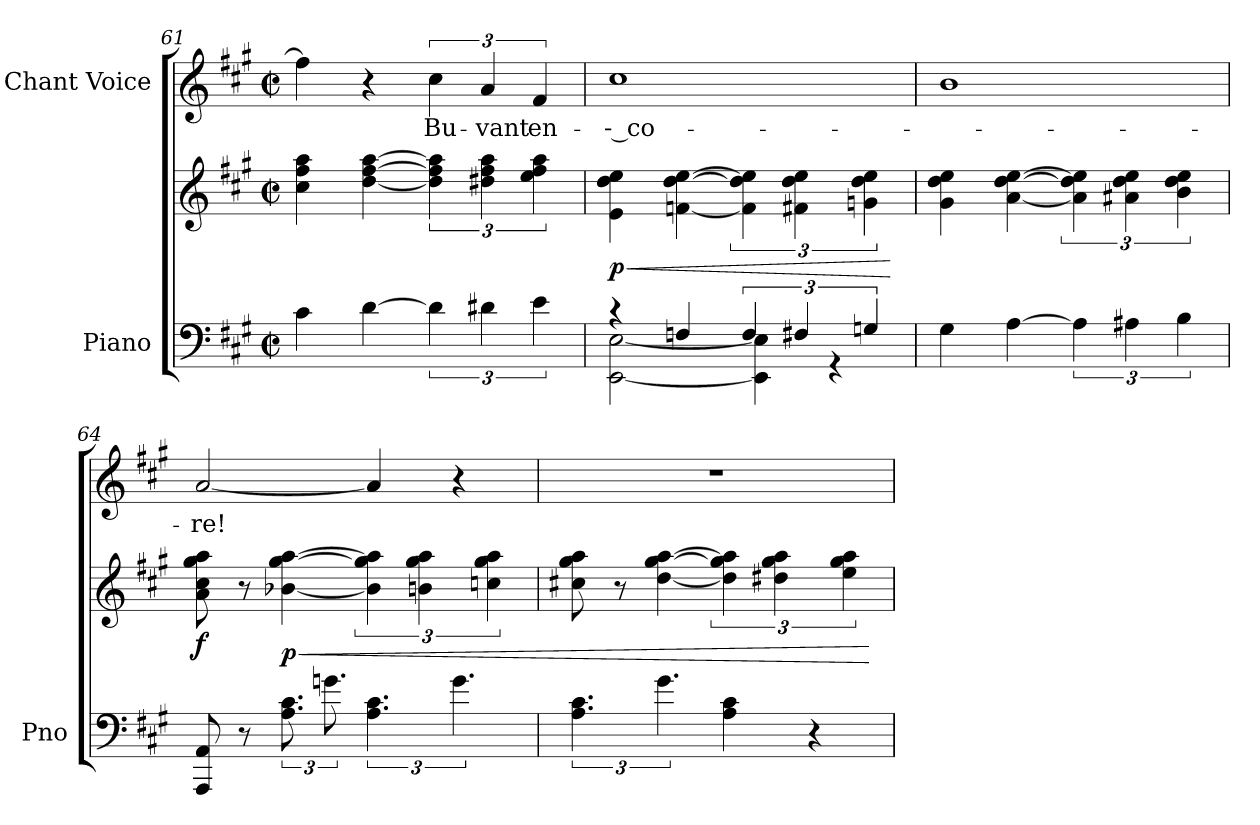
**kern	**kern	**dynam	**kern	**text
*part2	*part2	*part2	*part1	*part1
*staff3	*staff2	*staff2/3	*staff1	*staff1
*I"Piano	*	*	*I"Chant Voice	*
*I'Pno	*	*	*	*
*clefF4	*clefG2	*	*clefG2	*
*k[f#c#g#]	*k[f#c#g#]	*	*k[f#c#g#]	*
*M2/2	*M2/2	*	*M2/2	*
*met(c|)	*met(c|)	*	*met(c|)	*
=61	=61	=61	=61	=61
4c#\	4cc#\ 4ff#\ 4aa\	.	4ff#\]	.
[4d\	[4dd\ [>4ff#\ [4aa\	.	4r	.
6d\]	6dd\] 6ff#\] 6aa\]	.	6cc#\	Bu-
6d#X\	6dd#X\ 6ff#\ 6aa\	.	6a/	-vant
6e\	6ee\ 6ff#\ 6aa\	.	6f#/	en-
=62	=62	=62	=62	=62
*^	*	*	*	*
!	!	!	!LO:HP:b	!	!
!	!	!	!LO:DY:n=1:b	!	!
4r	[2EE\ [2E\	4e\ 4dd\ 4ee\	< p	1cc#	-- co-
4Fn/	.	[4fn\ [<4dd\ [4ee\	.	.	.
6F/	4EE\] 4E\]	6f\] 6dd\] 6ee\]	.	.	.
6F#X/	.	6f#X\ 6dd\ 6ee\	.	.	.
.	4r	.	.	.	.
6Gn/	.	6gn\ 6dd\ 6ee\	.	.	.
*v	*v	*	*	*	*
.	.	[	.	.
=63	=63	=63	=63	=63
4G#\	4g#\ 4dd\ 4ee\	.	1b	.
[4A\	[<4a\ [<4dd\ [4ee\	.	.	.
6A\]	6a\] 6dd\] 6ee\]	.	.	.
6A#X\	6a#X\ 6dd\ 6ee\	.	.	.
6B\	6b\ 6dd\ 6ee\	.	.	.
=64	=64	=64	=64	=64
!	!	!LO:DY:b	!	!
8AAA/ 8AA/	8a\ 8cc#\ 8gg#\ 8aa\	f	[2a/	-re!
8r	8r	.	.	.
!	!	!LO:HP:b	!	!
!	!	!LO:DY:n=1:b	!	!
12.A\ 12.c#\	[4b-X\ [>4gg#\ [4aa\	< p	.	.
12.gn\	.	.	.	.
6.A\ 6.c#\	6b-\] 6gg#\] 6aa\]	.	4a/]	.
.	6bn\ 6gg#\ 6aa\	.	.	.
6.g\	.	.	4r	.
.	6ccn\ 6gg#\ 6aa\	.	.	.
=65	=65	=65	=65	=65
6.A\ 6.c#\	8cc#X\ 8gg#\ 8aa\	.	1r	.
.	8r	.	.	.
6.g#\	[4dd\ [>4gg#\ [4aa\	.	.	.
4A\ 4c#\	6dd\] 6gg#\] 6aa\]	.	.	.
.	6dd#X\ 6gg#\ 6aa\	.	.	.
4r	.	.	.	.
.	6ee\ 6gg#\ 6aa\	.	.	.
.	.	[	.	.
=	=	=	=	=
*-	*-	*-	*-	*-
